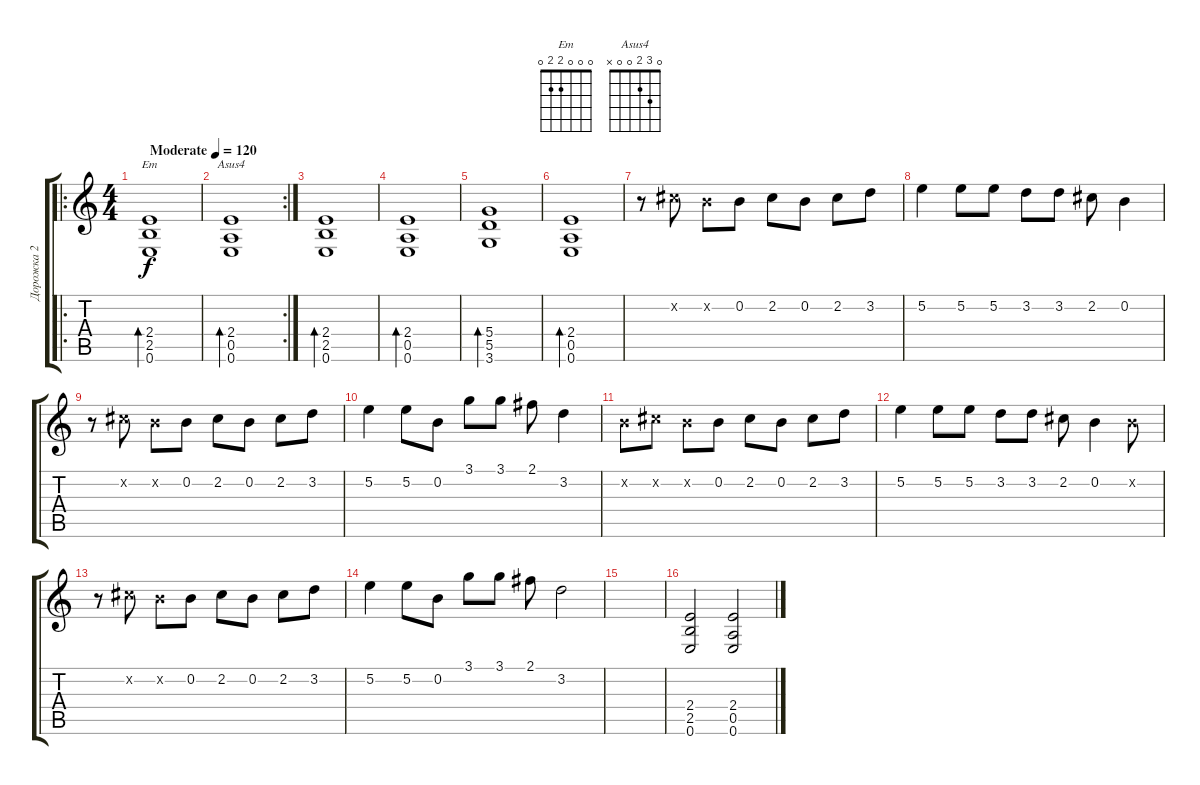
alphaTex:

\track ("Дорожка 2" "Дорожка 2") {instrument distortionguitar}
\staff {score tabs}
\tuning (E4 B3 G3 D3 A2 E2) {hide}
\chord ("Em" 0 0 0 2 2 0)
\chord ("Asus4" 0 3 2 0 0 x)
\ro
\ts (4 4)
\tempo (120 "Moderate")
\clef g2
\ks c
(2.4 2.5 0.6).1{bd 60 ch "Em" dy f instrument distortionguitar} |
\rc 2
(2.4 0.5 0.6).1{bd 60 ch "Asus4"} |
(2.4 2.5 0.6).1{bd 60} |
(2.4 0.5 0.6).1{bd 60} |
(5.4 5.5 3.6).1{bd 60} |
(2.4 0.5 0.6).1{bd 60} |
r.8 2.2{x}.8 0.2{x}.8 0.2.8 2.2.8 0.2.8 2.2.8 3.2.8 |
5.2.4 5.2.8 5.2.8 3.2.8 3.2.8 2.2.8 0.2.4 |
r.8 2.2{x}.8 0.2{x}.8 0.2.8 2.2.8 0.2.8 2.2.8 3.2.8 |
5.2.4 5.2.8 0.2.8 3.1.8 3.1.8 2.1.8 3.2.4 |
0.2{x}.8 2.2{x}.8 0.2{x}.8 0.2.8 2.2.8 0.2.8 2.2.8 3.2.8 |
5.2.4 5.2.8 5.2.8 3.2.8 3.2.8 2.2.8 0.2.4 0.2{x}.8 |
r.8 2.2{x}.8 0.2{x}.8 0.2.8 2.2.8 0.2.8 2.2.8 3.2.8 |
5.2.4 5.2.8 0.2.8 3.1.8 3.1.8 2.1.8 3.2.2 |
|
(2.4 2.5 0.6).2 (2.4 0.5 0.6).2
